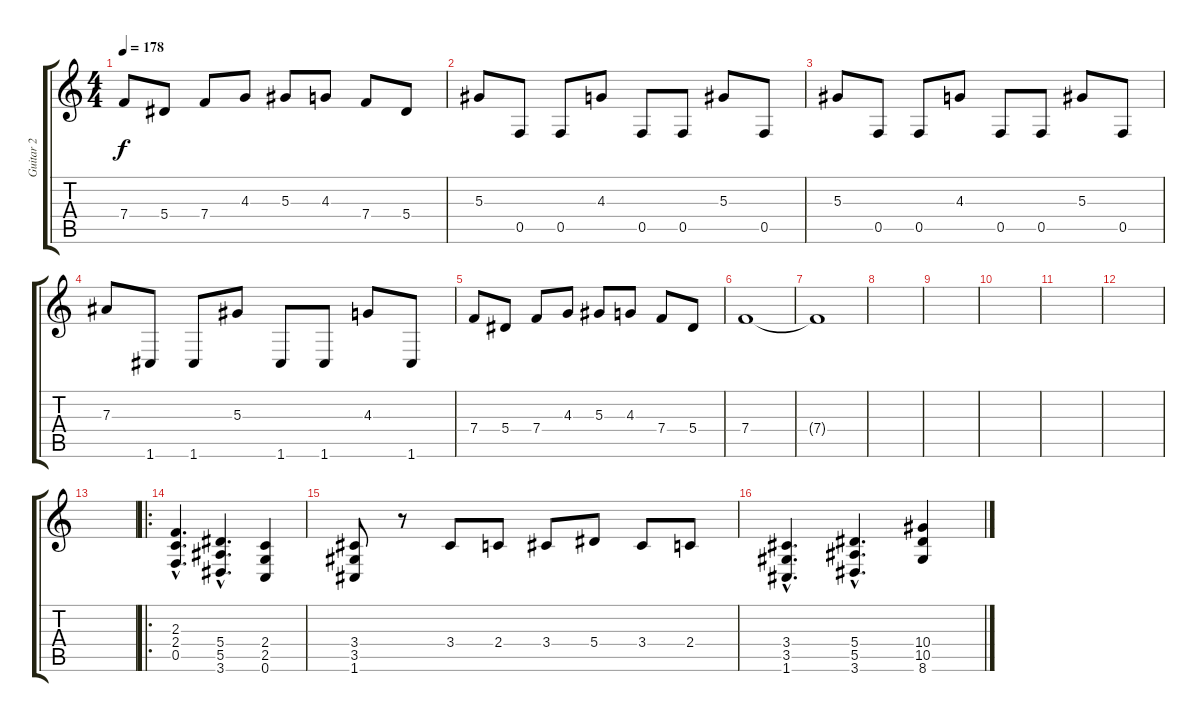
\track ("Guitar 2" "Guitar 2") {instrument distortionguitar}
\staff {score tabs}
\tuning (C4 G3 Eb3 Bb2 F2 C2) {hide}
\ts (4 4)
\tempo 178
\clef g2
\ks c
7.4.8{dy f} 5.4.8 7.4.8 4.3.8 5.3.8 4.3.8 7.4.8 5.4.8 |
5.3.8 0.5.8 0.5.8 4.3.8 0.5.8 0.5.8 5.3.8 0.5.8 |
5.3.8 0.5.8 0.5.8 4.3.8 0.5.8 0.5.8 5.3.8 0.5.8 |
7.3.8 1.6.8 1.6.8 5.3.8 1.6.8 1.6.8 4.3.8 1.6.8 |
7.4.8 5.4.8 7.4.8 4.3.8 5.3.8 4.3.8 7.4.8 5.4.8 |
7.4.1 |
7.4{t}.1 |
|
|
|
|
|
|
\ro
(2.3{hac} 2.4{hac} 0.5{hac}).4{d} (5.4{hac} 5.5{hac} 3.6{hac}).4{d} (2.4 2.5 0.6).4 |
(3.4 3.5 1.6).8 r.8 3.4.8 2.4.8 3.4.8 5.4.8 3.4.8 2.4.8 |
(3.4{hac} 3.5{hac} 1.6{hac}).4{d} (5.4{hac} 5.5{hac} 3.6{hac}).4{d} (10.4 10.5 8.6).4
